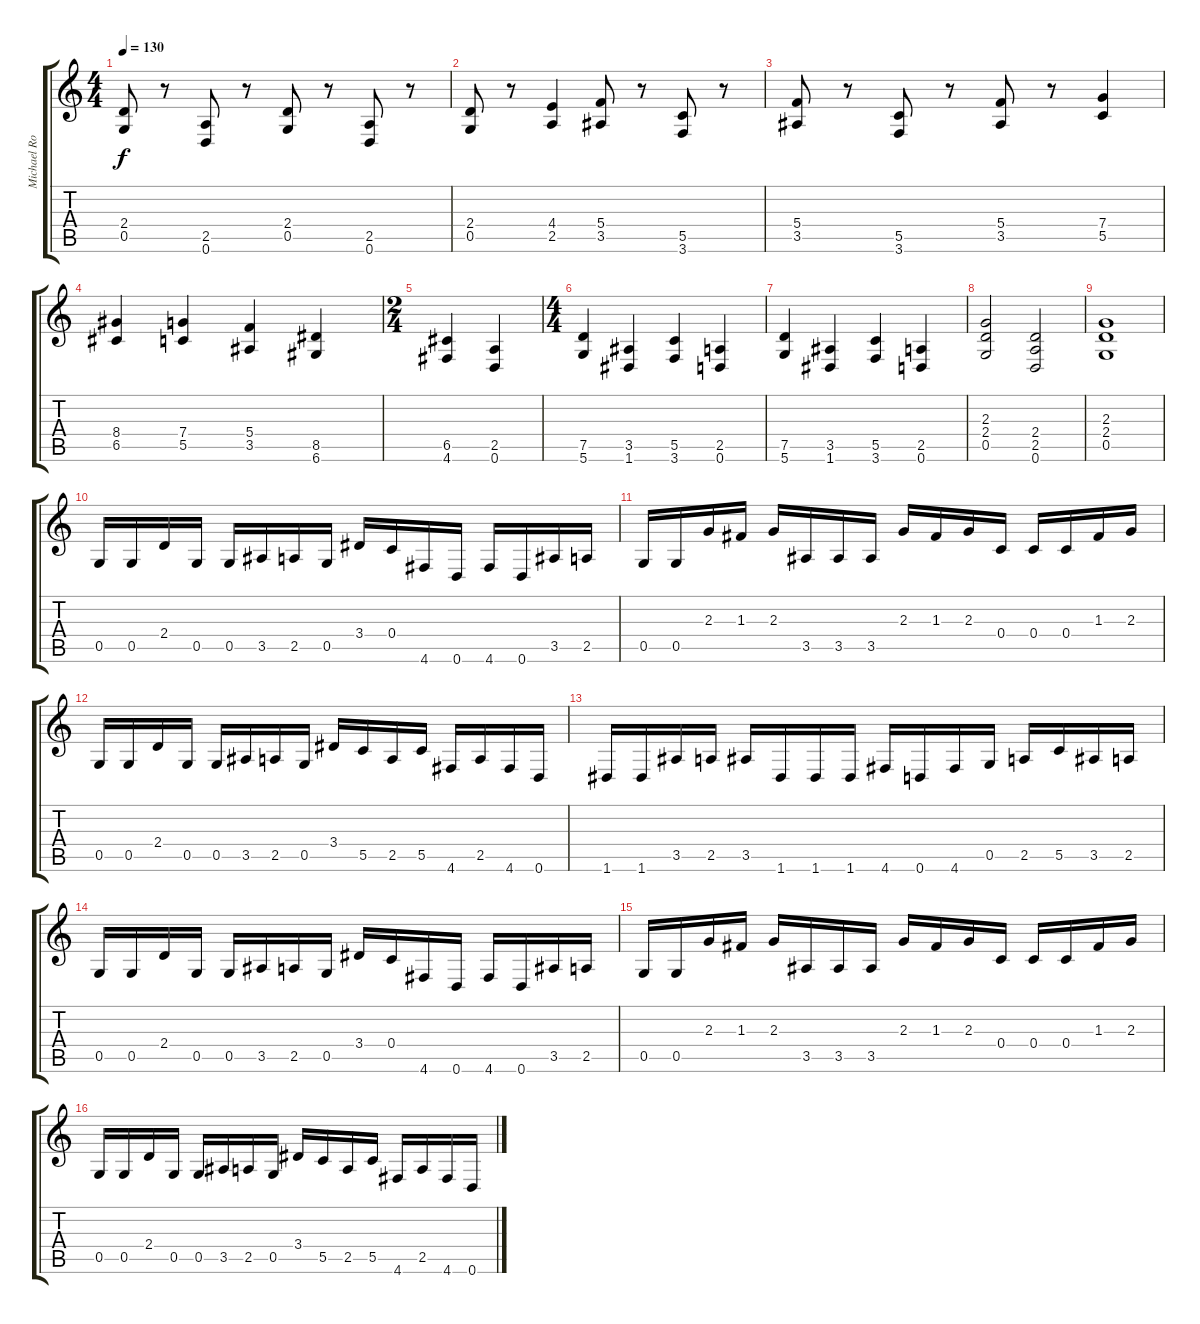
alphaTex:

\track ("Michael Romeo" "Michael Ro") {instrument overdrivenguitar}
\staff {score tabs}
\tuning (D4 A3 F3 C3 G2 D2) {hide}
\ts (4 4)
\tempo 130
\clef g2
\ks c
(2.4 0.5).8{dy f instrument overdrivenguitar} r.8 (2.5 0.6).8 r.8 (2.4 0.5).8 r.8 (2.5 0.6).8 r.8 |
(2.4 0.5).8 r.8 (4.4 2.5).4 (5.4 3.5).8 r.8 (5.5 3.6).8 r.8 |
(5.4 3.5).8 r.8 (5.5 3.6).8 r.8 (5.4 3.5).8 r.8 (7.4 5.5).4 |
(8.4 6.5).4 (7.4 5.5).4 (5.4 3.5).4 (8.5 6.6).4 |
\ts (2 4)
(6.5 4.6).4 (2.5 0.6).4 |
\ts (4 4)
(7.5 5.6).4 (3.5 1.6).4 (5.5 3.6).4 (2.5 0.6).4 |
(7.5 5.6).4 (3.5 1.6).4 (5.5 3.6).4 (2.5 0.6).4 |
(2.3 2.4 0.5).2 (2.4 2.5 0.6).2 |
(2.3 2.4 0.5).1 |
0.5.16 0.5.16 2.4.16 0.5.16 0.5.16 3.5.16 2.5.16 0.5.16 3.4.16 0.4.16 4.6.16 0.6.16 4.6.16 0.6.16 3.5.16 2.5.16 |
0.5.16 0.5.16 2.3.16 1.3.16 2.3.16 3.5.16 3.5.16 3.5.16 2.3.16 1.3.16 2.3.16 0.4.16 0.4.16 0.4.16 1.3.16 2.3.16 |
0.5.16 0.5.16 2.4.16 0.5.16 0.5.16 3.5.16 2.5.16 0.5.16 3.4.16 5.5.16 2.5.16 5.5.16 4.6.16 2.5.16 4.6.16 0.6.16 |
1.6.16 1.6.16 3.5.16 2.5.16 3.5.16 1.6.16 1.6.16 1.6.16 4.6.16 0.6.16 4.6.16 0.5.16 2.5.16 5.5.16 3.5.16 2.5.16 |
0.5.16 0.5.16 2.4.16 0.5.16 0.5.16 3.5.16 2.5.16 0.5.16 3.4.16 0.4.16 4.6.16 0.6.16 4.6.16 0.6.16 3.5.16 2.5.16 |
0.5.16 0.5.16 2.3.16 1.3.16 2.3.16 3.5.16 3.5.16 3.5.16 2.3.16 1.3.16 2.3.16 0.4.16 0.4.16 0.4.16 1.3.16 2.3.16 |
0.5.16 0.5.16 2.4.16 0.5.16 0.5.16 3.5.16 2.5.16 0.5.16 3.4.16 5.5.16 2.5.16 5.5.16 4.6.16 2.5.16 4.6.16 0.6.16
